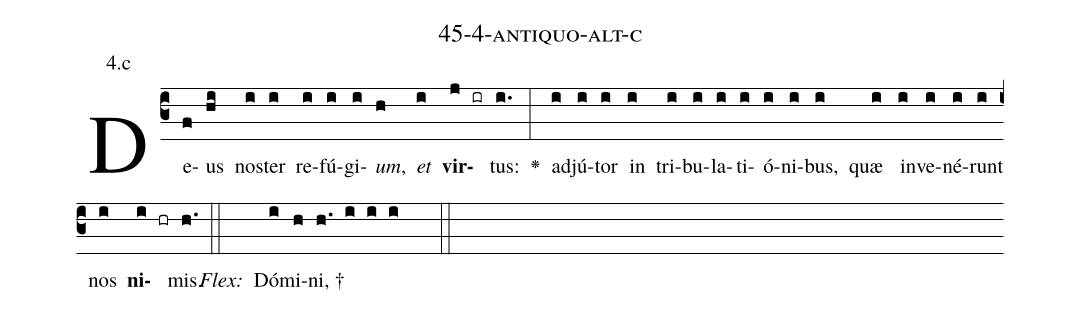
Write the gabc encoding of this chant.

name: 45-4-antiquo-alt-c;
annotation: 4.c;
%%
(c3)De(f)us(hi) nos(i)ter(i) re(i)fú(i)gi(i)<i>um</i>,(h) <i>et</i>(i) <b>vir</b>(j ir)tus:(i.) <v>\greheightstar</v>(:) ad(i)jú(i)tor(i) in(i) tri(i)bu(i)la(i)ti(i)ó(i)ni(i)bus,(i) quæ(i) in(i)ve(i)né(i)runt(i) nos(i) <b>ni</b>(i hr)mis.(h.) (::)
<i>Flex:</i>()  Dó(i)mi(h)ni, †(h. i i i  ::)

%E(i) u(i) o(i) u(i) a(i) e.(h.) (::)
